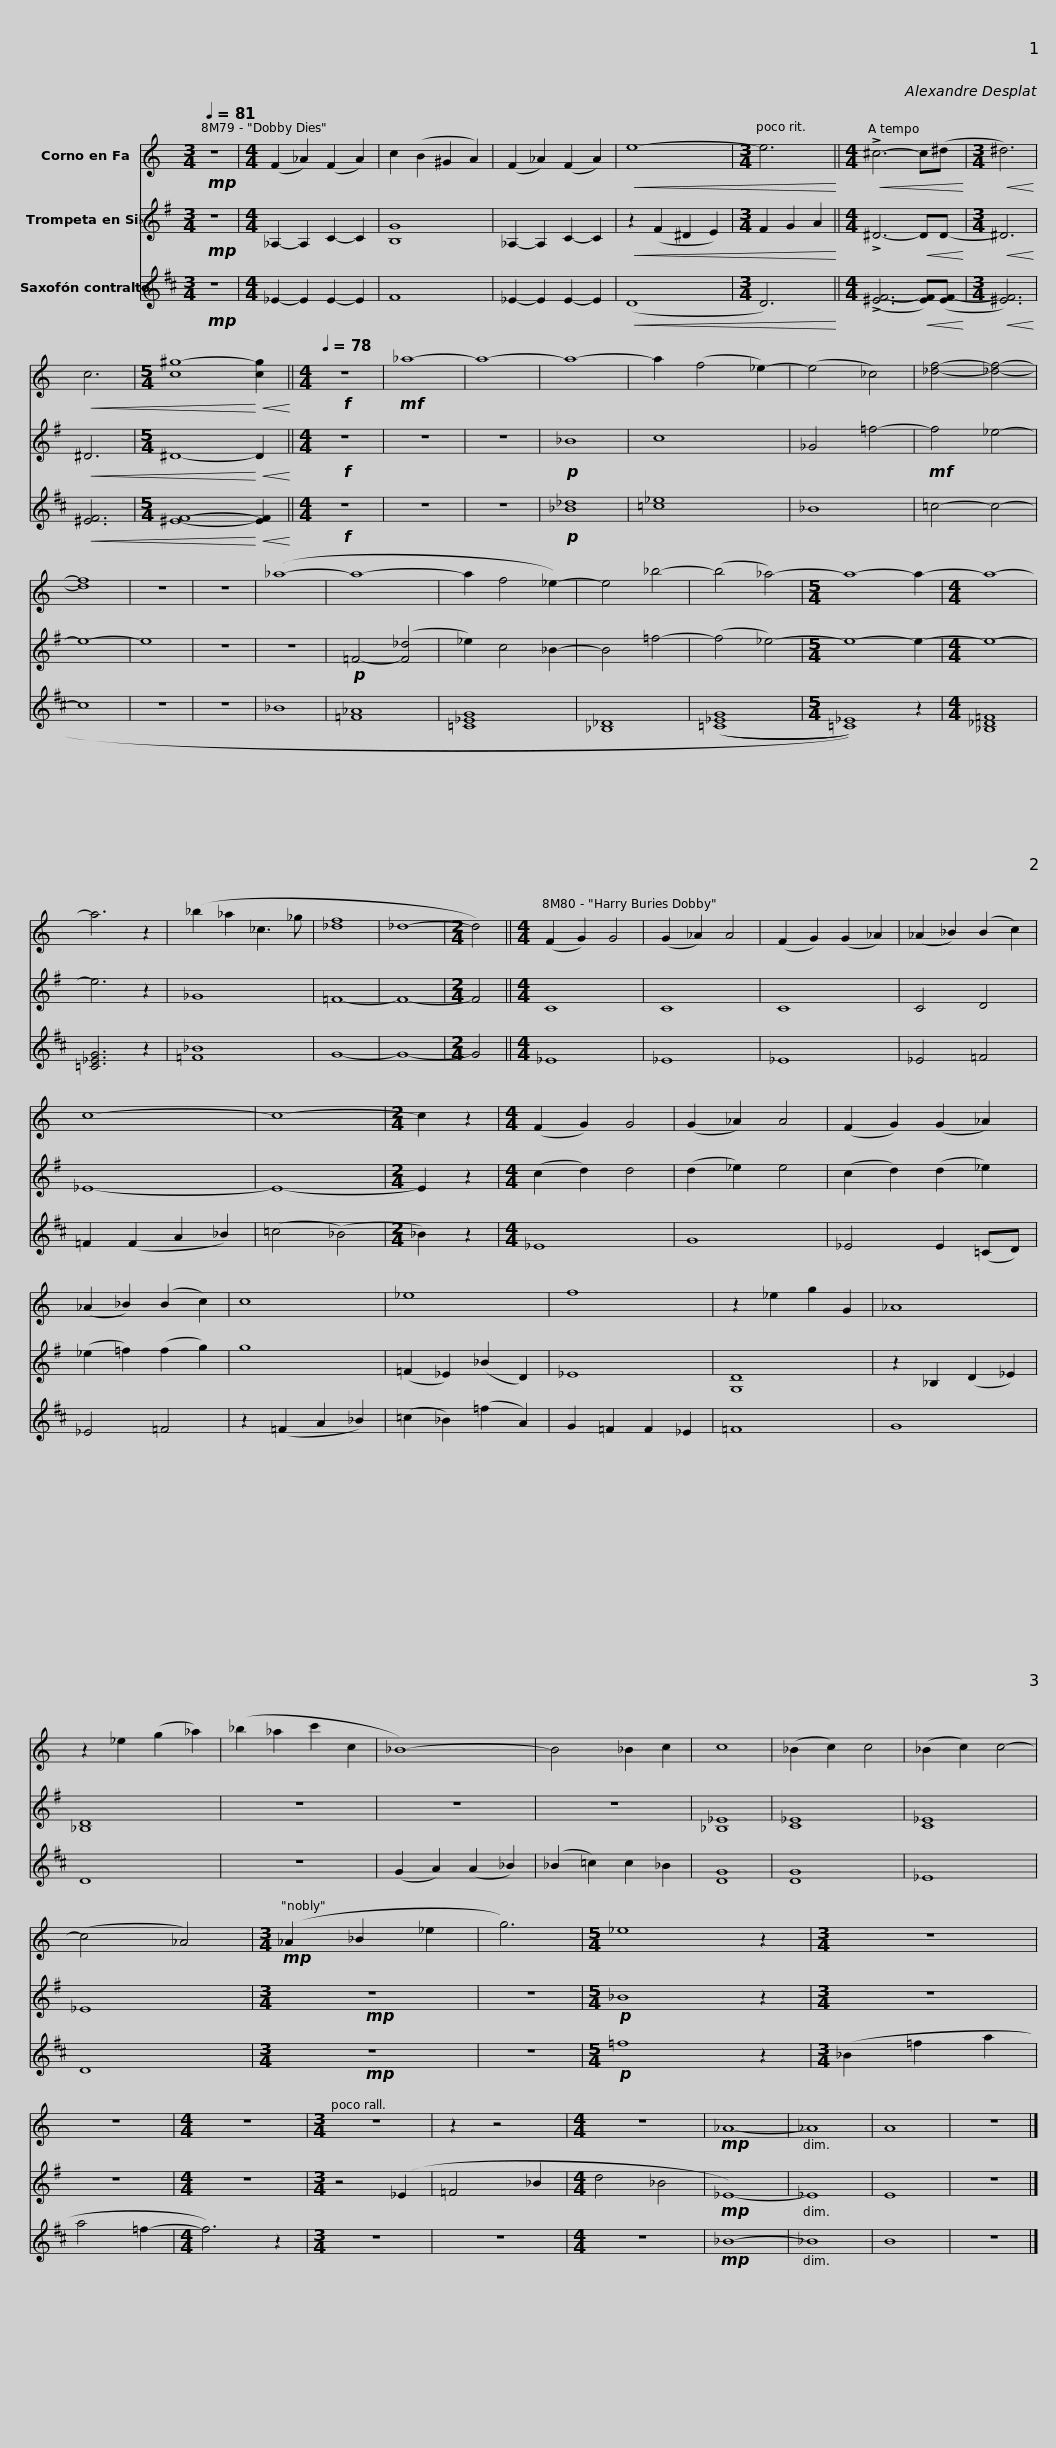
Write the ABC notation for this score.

X:1
%%score 1 2 3
L:1/8
Q:1/4=81
M:3/4
I:linebreak $
K:none
V:1 treble transpose=-7
V:2 treble transpose=-2
V:3 treble transpose=-9
V:1
[K:C]!mp! z6 |[M:4/4] (F2 _A2) (F2 A2) | c2 (B2 ^G2 A2) | (F2 _A2) (F2 A2) |!<(! e8- | %5
[M:3/4] e6!<)! ||$[M:4/4]!<(! !>!^c6- c(^d!<)! |[M:3/4]!<(! ^d6)!<)! |!<(! c6 |[M:5/4] [c^g-]8!<)!!<(! [cg]2!<)! || %10
[M:4/4][Q:1/4=78]!f! z8 |!mf! _a8- | a8- | a8- | a2 (f4 _e2-) |$ %15
 (e4 _c4) | [_df]4- [_df]4- | [df]8 | z8 | z8 | %20
 (_a8- | a8- | a2 f4 _e2-) | e4 _b4- | (b4 _a4-) |$ %25
[M:5/4] a8- a2- |[M:4/4] a8- | a6 z2 | (_b2 _a2 _c3 _g | [_df]8 | %30
 _d8- |[M:2/4] d4) ||[M:4/4] (F2 G2) G4 | (G2 _A2) A4 |$ (F2 G2) (G2 _A2) | %35
 (_A2 _B2) (B2 c2) | c8- | c8- |[M:2/4] c2 z2 |[M:4/4] (F2 G2) G4 | %40
 (G2 _A2) A4 | (F2 G2) (G2 _A2) |$ (_A2 _B2) (B2 c2) | c8 | _e8 | %45
 f8 | z2 _e2 g2 G2 | _A8 | z2 _e2 (g2 _a2) |$ (_b2 _a2 c'2 c2 | %50
 _B8-) | B4 _B2 c2 | c8 | (_B2 c2) c4 | (_B2 c2) c4- | %55
 (c4 _A4) |[M:3/4]!mp! (_A2 _B2 _e2 | g6) |$[M:5/4] _e8 z2 |[M:3/4] z6 | %60
 z6 |[M:4/4] z8 |[M:3/4] z6 | z2 z4 |[M:4/4] z8 | %65
!mp! _A8- | _A8 | A8 | z8 |] %69
V:2
[K:G]!mp! z6 |[M:4/4] _A,2- A,2 C2- C2 | [B,G]8 | _A,2- A,2 C2- C2 |!<(! z2 (F2 ^D2 E2) | %5
[M:3/4] F2 G2 A2!<)! ||$[M:4/4] !>!^D6-!<(! DD-!<)! |[M:3/4]!<(! ^D6!<)! |!<(! ^D6 |[M:5/4] ^D8-!<)!!<(! D2!<)! || %10
[M:4/4]!f! z8 | z8 | z8 |!p! _B8 | c8 |$ %15
 _G4 =f4- |!mf! f4 _e4- | e8- | e8 | z8 | %20
 z8 |!p! =F4- ([F_d]4 | _e2) c4 _B2- | B4 =f4- | (f4 _e4-) |$ %25
[M:5/4] e8- e2- |[M:4/4] e8- | e6 z2 | _G8 | =F8- | %30
 F8- |[M:2/4] F4 ||[M:4/4] C8 | C8 |$ C8 | %35
 C4 D4 | _E8- | E8- |[M:2/4] E2 z2 |[M:4/4] (c2 d2) d4 | %40
 (d2 _e2) e4 | (c2 d2) (d2 _e2) |$ (_e2 =f2) (f2 g2) | g8 | (=F2 _E2) (_B2 D2) | %45
 _E8 | [G,D]8 | z2 _B,2 (D2 _E2) | [_B,D]8 |$ z8 | %50
 z8 | z8 | [_B,_E]8 | [C_E]8 | [C_E]8 | %55
 _E8 |[M:3/4]!mp! z6 | z6 |$[M:5/4]!p! _B8 z2 |[M:3/4] z6 | %60
 z6 |[M:4/4] z8 |[M:3/4] z4 (_E2 | =F4 _B2 |[M:4/4] d4 _B4 | %65
!mp! _E8-) | _E8 | E8 | z8 |] %69
V:3
[K:D]!mp! z6 |[M:4/4] _E2- E2 E2- E2 | F8 | _E2- E2 E2- E2 |!<(! (D8 | %5
[M:3/4] D6)!<)! ||$[M:4/4] (!>![^EF-]6!<(! [EF])([EF-]!<)! |[M:3/4]!<(! [^EF]6)!<)! |!<(! [^EF]6 |[M:5/4] [^EF]8-!<)!!<(! [EF]2!<)! || %10
[M:4/4]!f! z8 | z8 | z8 |!p! [_B_d]8 | [=c_e]8 |$ %15
 _B8 | =c4- c4- | c8 | z8 | z8 | %20
 _B8 | [=F_A]8 | [=C_EG]8 | [_B,_D]8 | ((([=C_EG]8 |$ %25
[M:5/4] [=C_E]8))) z2 |[M:4/4] [_B,_D=F]8 | [=C_EG]6 z2 | [=F_B]8 | G8- | %30
 G8- |[M:2/4] G4 ||[M:4/4] _E8 | _E8 |$ _E8 | %35
 _E4 =F4 | =F2 (F2 A2 _B2) | (=c4 (_B4) |[M:2/4] _B2) z2 |[M:4/4] _E8 | %40
 G8 | _E4 E2 (=CD) |$ _E4 =F4 | z2 (=F2 A2 _B2) | (=c2 _B2) (=f2 A2) | %45
 G2 =F2 F2 _E2 | =F8 | G8 | D8 |$ z8 | %50
 (G2 A2) (A2 _B2) | (_B2 =c2) c2 _B2 | [DG]8 | [DG]8 | _E8 | %55
 D8 |[M:3/4]!mp! z6 | z6 |$[M:5/4]!p! =f8 z2 |[M:3/4] (_B2 =f2 a2 | %60
 a4 =f2- |[M:4/4] f6) z2 |[M:3/4] z6 | z6 |[M:4/4] z8 | %65
!mp! _B8- | _B8 | B8 | z8 |] %69
